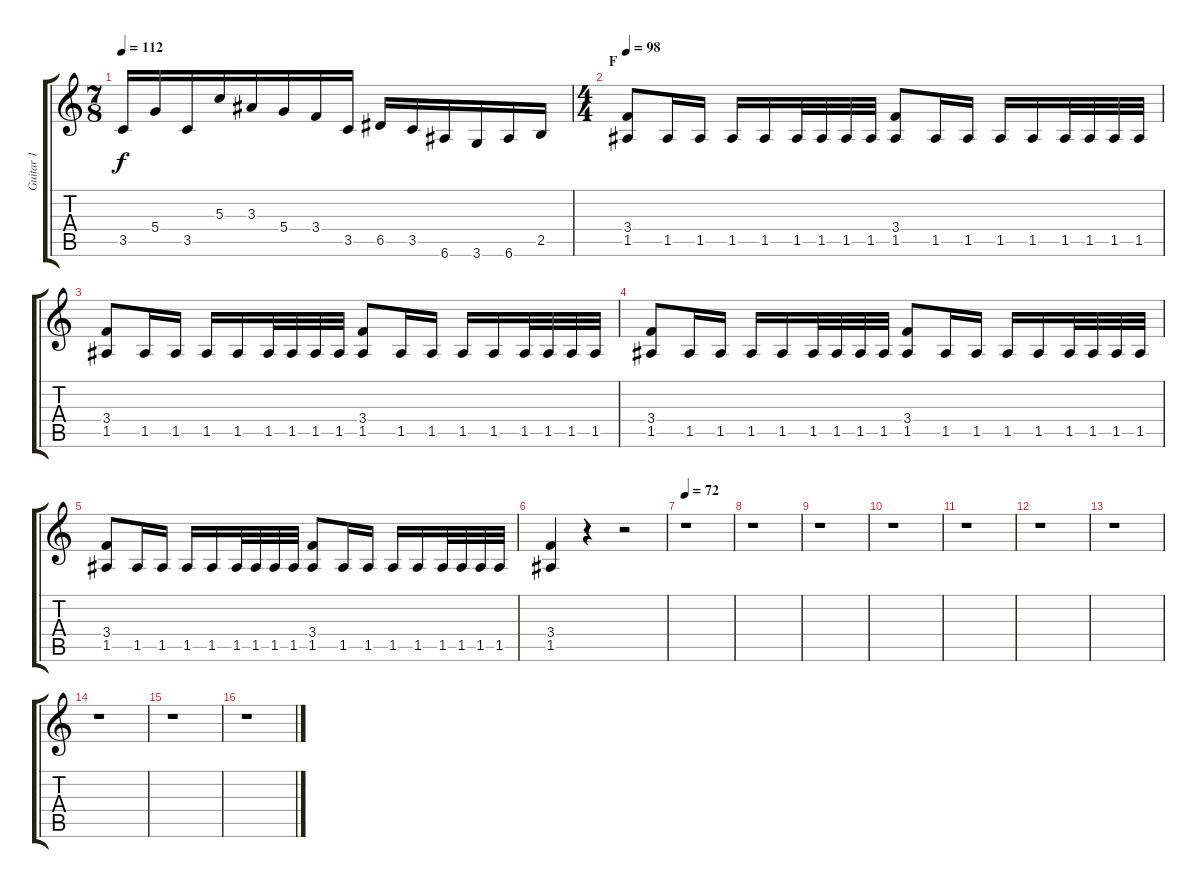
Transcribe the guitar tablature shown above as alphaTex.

\track ("Guitar 1" "Guitar 1") {instrument distortionguitar}
\staff {score tabs}
\tuning (E4 B3 G3 D3 A2 E2) {hide}
\ts (7 8)
\tempo 112
\clef g2
\ks c
3.5.16{dy f} 5.4.16 3.5.16 5.3.16 3.3.16 5.4.16 3.4.16 3.5.16 6.5.16 3.5.16 6.6.16 3.6.16 6.6.16 2.5.16 |
\ts (4 4)
\section ("" "F")
\tempo 98
(3.4 1.5).8 1.5.16 1.5.16 1.5.16 1.5.16 1.5.32 1.5.32 1.5.32 1.5.32 (3.4 1.5).8 1.5.16 1.5.16 1.5.16 1.5.16 1.5.32 1.5.32 1.5.32 1.5.32 |
(3.4 1.5).8 1.5.16 1.5.16 1.5.16 1.5.16 1.5.32 1.5.32 1.5.32 1.5.32 (3.4 1.5).8 1.5.16 1.5.16 1.5.16 1.5.16 1.5.32 1.5.32 1.5.32 1.5.32 |
(3.4 1.5).8 1.5.16 1.5.16 1.5.16 1.5.16 1.5.32 1.5.32 1.5.32 1.5.32 (3.4 1.5).8 1.5.16 1.5.16 1.5.16 1.5.16 1.5.32 1.5.32 1.5.32 1.5.32 |
(3.4 1.5).8 1.5.16 1.5.16 1.5.16 1.5.16 1.5.32 1.5.32 1.5.32 1.5.32 (3.4 1.5).8 1.5.16 1.5.16 1.5.16 1.5.16 1.5.32 1.5.32 1.5.32 1.5.32 |
(3.4 1.5).4 r.4 r.2 |
\tempo 72
r.1 |
r.1 |
r.1 |
r.1 |
r.1 |
r.1 |
r.1 |
r.1 |
r.1 |
r.1
